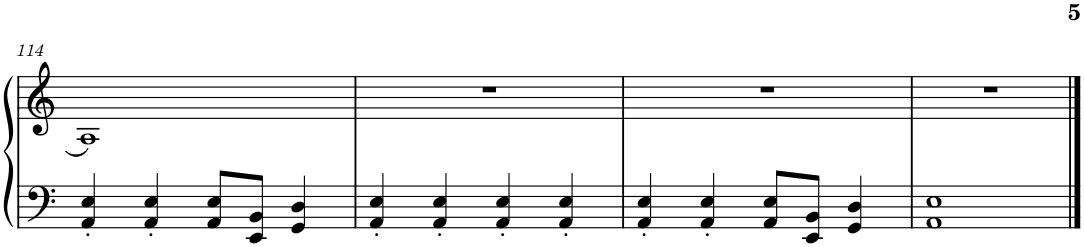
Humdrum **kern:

**kern	**kern
*part1	*part1
*staff2	*staff1
*I"Piano	*
*I'Pno.	*
!!LO:PB:g=z
*clefF4	*clefG2
*k[]	*k[]
*M4/4	*M4/4
=114	=114
4AA/' 4E/'	1A
4AA/' 4E/'	.
8AA/ 8E/L	.
8EE/ 8BB/J	.
4GG/ 4D/	.
=115	=115
4AA/' 4E/'	1r
4AA/' 4E/'	.
4AA/' 4E/'	.
4AA/' 4E/'	.
=116	=116
4AA/' 4E/'	1r
4AA/' 4E/'	.
8AA/ 8E/L	.
8EE/ 8BB/J	.
4GG/ 4D/	.
=117	=117
1AA 1E	1r
==	==
*-	*-
